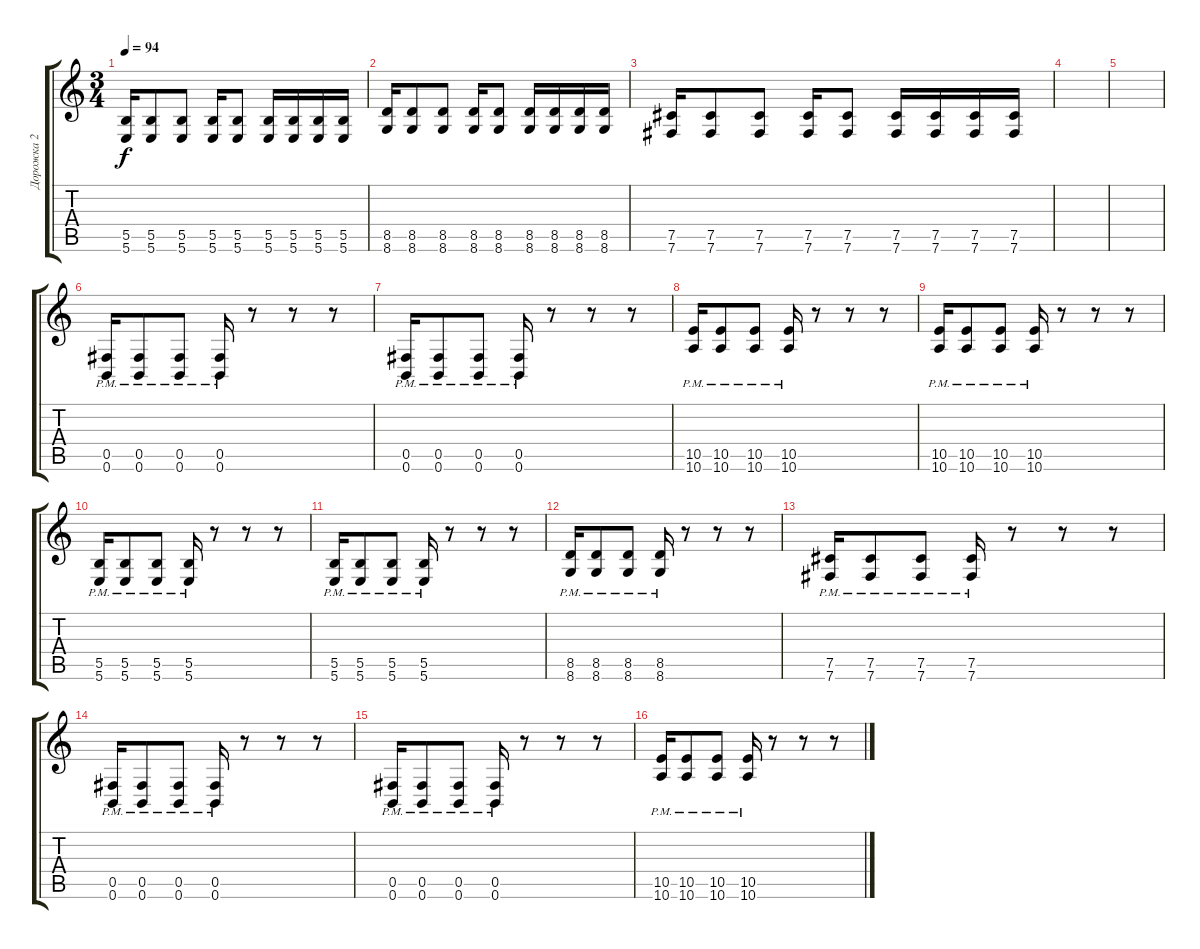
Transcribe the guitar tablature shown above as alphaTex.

\track ("Дорожка 2" "Дорожка 2") {instrument distortionguitar}
\staff {score tabs}
\tuning (Db4 Ab3 E3 B2 Gb2 B1) {hide}
\ts (3 4)
\tempo 94
\clef g2
\ks c
(5.5 5.6).16{dy f} (5.5 5.6).8 (5.5 5.6).8 (5.5 5.6).16 (5.5 5.6).8 (5.5 5.6).16 (5.5 5.6).16 (5.5 5.6).16 (5.5 5.6).16 |
(8.5 8.6).16 (8.5 8.6).8 (8.5 8.6).8 (8.5 8.6).16 (8.5 8.6).8 (8.5 8.6).16 (8.5 8.6).16 (8.5 8.6).16 (8.5 8.6).16 |
(7.5 7.6).16 (7.5 7.6).8 (7.5 7.6).8 (7.5 7.6).16 (7.5 7.6).8 (7.5 7.6).16 (7.5 7.6).16 (7.5 7.6).16 (7.5 7.6).16 |
|
|
(0.5{pm} 0.6{pm}).16 (0.5{pm} 0.6{pm}).8 (0.5{pm} 0.6{pm}).8 (0.5{pm} 0.6{pm}).16 r.8 r.8 r.8 |
(0.5{pm} 0.6{pm}).16 (0.5{pm} 0.6{pm}).8 (0.5{pm} 0.6{pm}).8 (0.5{pm} 0.6{pm}).16 r.8 r.8 r.8 |
(10.5{pm} 10.6{pm}).16 (10.5{pm} 10.6{pm}).8 (10.5{pm} 10.6{pm}).8 (10.5{pm} 10.6{pm}).16 r.8 r.8 r.8 |
(10.5{pm} 10.6{pm}).16 (10.5{pm} 10.6{pm}).8 (10.5{pm} 10.6{pm}).8 (10.5 10.6{pm}).16 r.8 r.8 r.8 |
(5.5{pm} 5.6{pm}).16 (5.5{pm} 5.6{pm}).8 (5.5{pm} 5.6{pm}).8 (5.5{pm} 5.6{pm}).16 r.8 r.8 r.8 |
(5.5{pm} 5.6{pm}).16 (5.5{pm} 5.6{pm}).8 (5.5{pm} 5.6{pm}).8 (5.5{pm} 5.6{pm}).16 r.8 r.8 r.8 |
(8.5{pm} 8.6{pm}).16 (8.5{pm} 8.6{pm}).8 (8.5{pm} 8.6{pm}).8 (8.5{pm} 8.6{pm}).16 r.8 r.8 r.8 |
(7.5{pm} 7.6{pm}).16 (7.5{pm} 7.6{pm}).8 (7.5{pm} 7.6{pm}).8 (7.5{pm} 7.6{pm}).16 r.8 r.8 r.8 |
(0.5{pm} 0.6{pm}).16 (0.5{pm} 0.6{pm}).8 (0.5{pm} 0.6{pm}).8 (0.5{pm} 0.6{pm}).16 r.8 r.8 r.8 |
(0.5{pm} 0.6{pm}).16 (0.5{pm} 0.6{pm}).8 (0.5{pm} 0.6{pm}).8 (0.5{pm} 0.6{pm}).16 r.8 r.8 r.8 |
(10.5{pm} 10.6{pm}).16 (10.5{pm} 10.6{pm}).8 (10.5{pm} 10.6{pm}).8 (10.5{pm} 10.6{pm}).16 r.8 r.8 r.8
